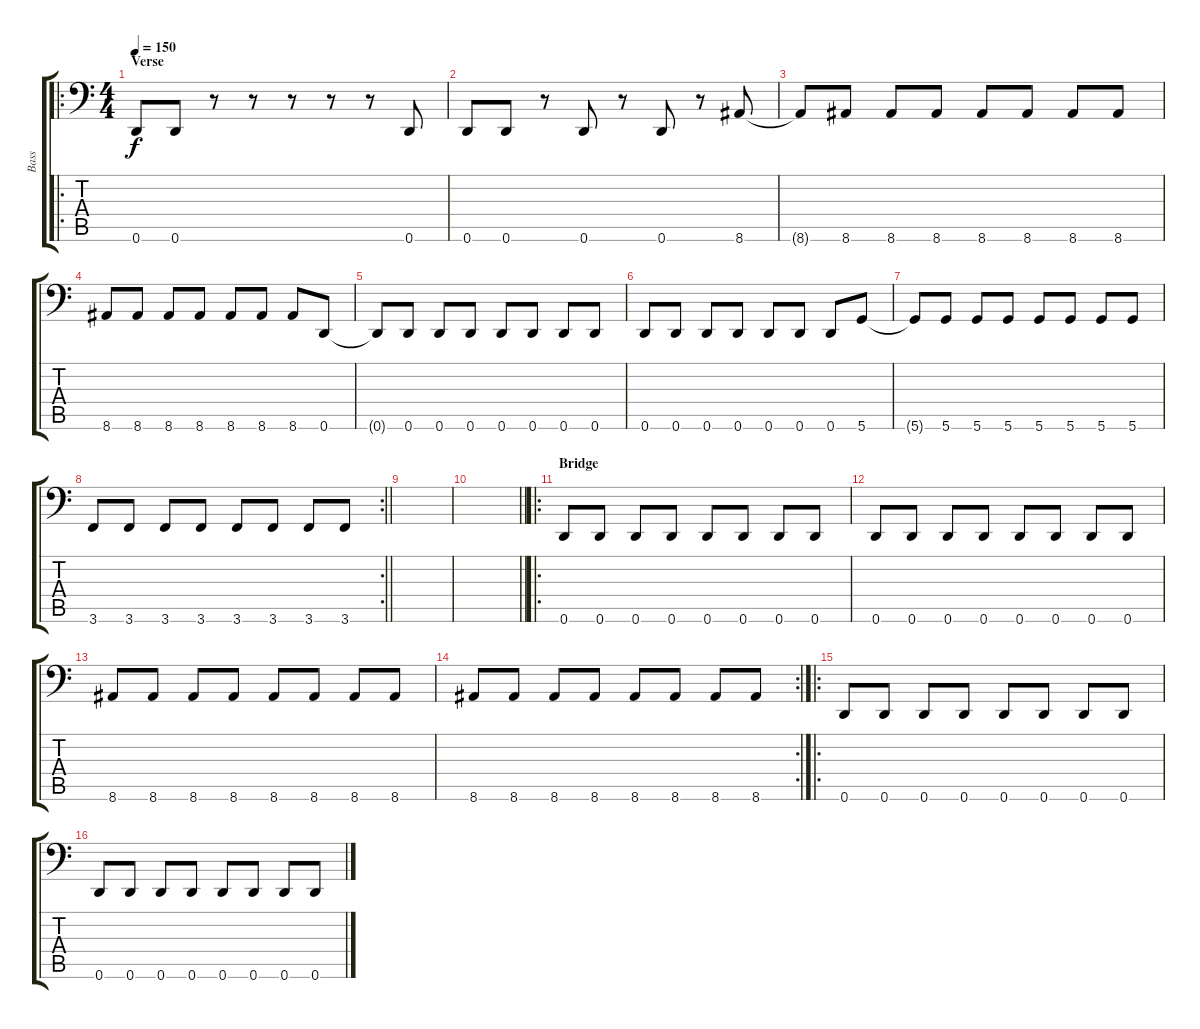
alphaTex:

\track ("Bass" "Bass") {instrument electricbasspick}
\staff {score tabs}
\tuning (E3 B2 G2 D2 A1 D1) {hide}
\ro
\ts (4 4)
\section ("" "Verse")
\tempo 150
\clef f4
\ks c
0.6.8{dy f} 0.6.8 r.8 r.8 r.8 r.8 r.8 0.6.8 |
0.6.8 0.6.8 r.8 0.6.8 r.8 0.6.8 r.8 8.6.8 |
8.6{t}.8 8.6.8 8.6.8 8.6.8 8.6.8 8.6.8 8.6.8 8.6.8 |
8.6.8 8.6.8 8.6.8 8.6.8 8.6.8 8.6.8 8.6.8 0.6.8 |
0.6{t}.8 0.6.8 0.6.8 0.6.8 0.6.8 0.6.8 0.6.8 0.6.8 |
0.6.8 0.6.8 0.6.8 0.6.8 0.6.8 0.6.8 0.6.8 5.6.8 |
5.6{t}.8 5.6.8 5.6.8 5.6.8 5.6.8 5.6.8 5.6.8 5.6.8 |
\rc 2
\barLineRight lightlight
3.6.8 3.6.8 3.6.8 3.6.8 3.6.8 3.6.8 3.6.8 3.6.8 |
|
\barLineRight lightlight
|
\ro
\section ("" "Bridge")
0.6.8 0.6.8 0.6.8 0.6.8 0.6.8 0.6.8 0.6.8 0.6.8 |
0.6.8 0.6.8 0.6.8 0.6.8 0.6.8 0.6.8 0.6.8 0.6.8 |
8.6.8 8.6.8 8.6.8 8.6.8 8.6.8 8.6.8 8.6.8 8.6.8 |
\rc 2
8.6.8 8.6.8 8.6.8 8.6.8 8.6.8 8.6.8 8.6.8 8.6.8 |
\ro
0.6.8 0.6.8 0.6.8 0.6.8 0.6.8 0.6.8 0.6.8 0.6.8 |
0.6.8 0.6.8 0.6.8 0.6.8 0.6.8 0.6.8 0.6.8 0.6.8
